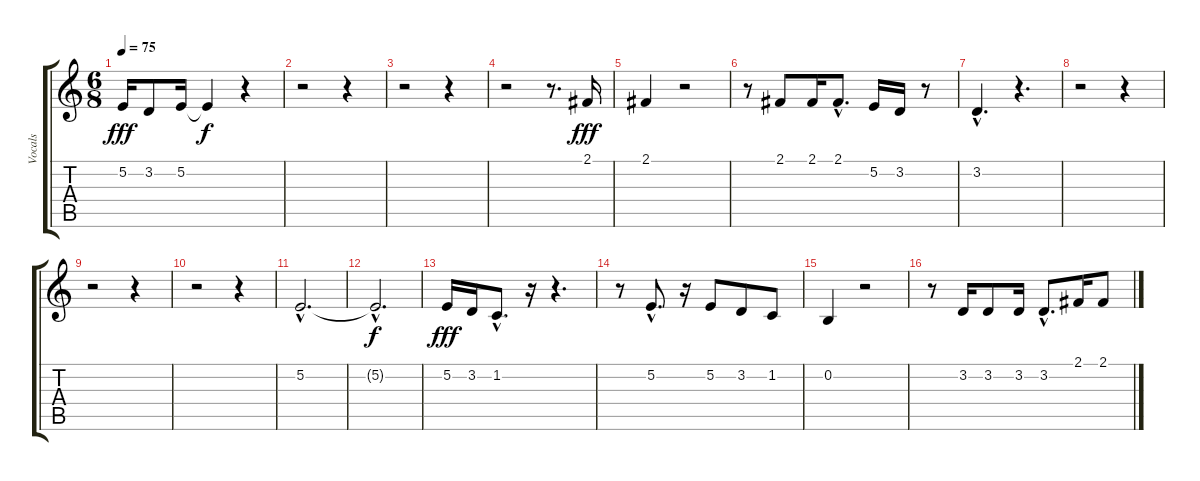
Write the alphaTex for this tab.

\track ("Vocals" "Vocals") {instrument flute}
\staff {score tabs}
\tuning (E4 B3 G3 D3 A2 E2) {hide}
\ts (6 8)
\tempo 75
\clef g2
\ks c
5.2.16{dy fff} 3.2.8 5.2.16 5.2{t}.4{dy f} r.4 |
r.2 r.4 |
r.2 r.4 |
r.2 r.8{d} 2.1.16{dy fff} |
2.1.4 r.2 |
r.8 2.1.8 2.1.16 2.1{hac}.8{d} 5.2.16 3.2.16 r.8 |
3.2{hac}.4{d} r.4{d} |
r.2 r.4 |
r.2 r.4 |
r.2 r.4 |
5.2{hac}.2{d} |
5.2{hac t}.2{d dy f} |
5.2.16{dy fff} 3.2.16 1.2{hac}.8{d} r.16 r.4{d} |
r.8 5.2{hac}.8{d} r.16 5.2.8 3.2.8 1.2.8 |
0.2.4 r.2 |
r.8 3.2.16 3.2.8 3.2.16 3.2{hac}.8{d} 2.1.16 2.1.8
